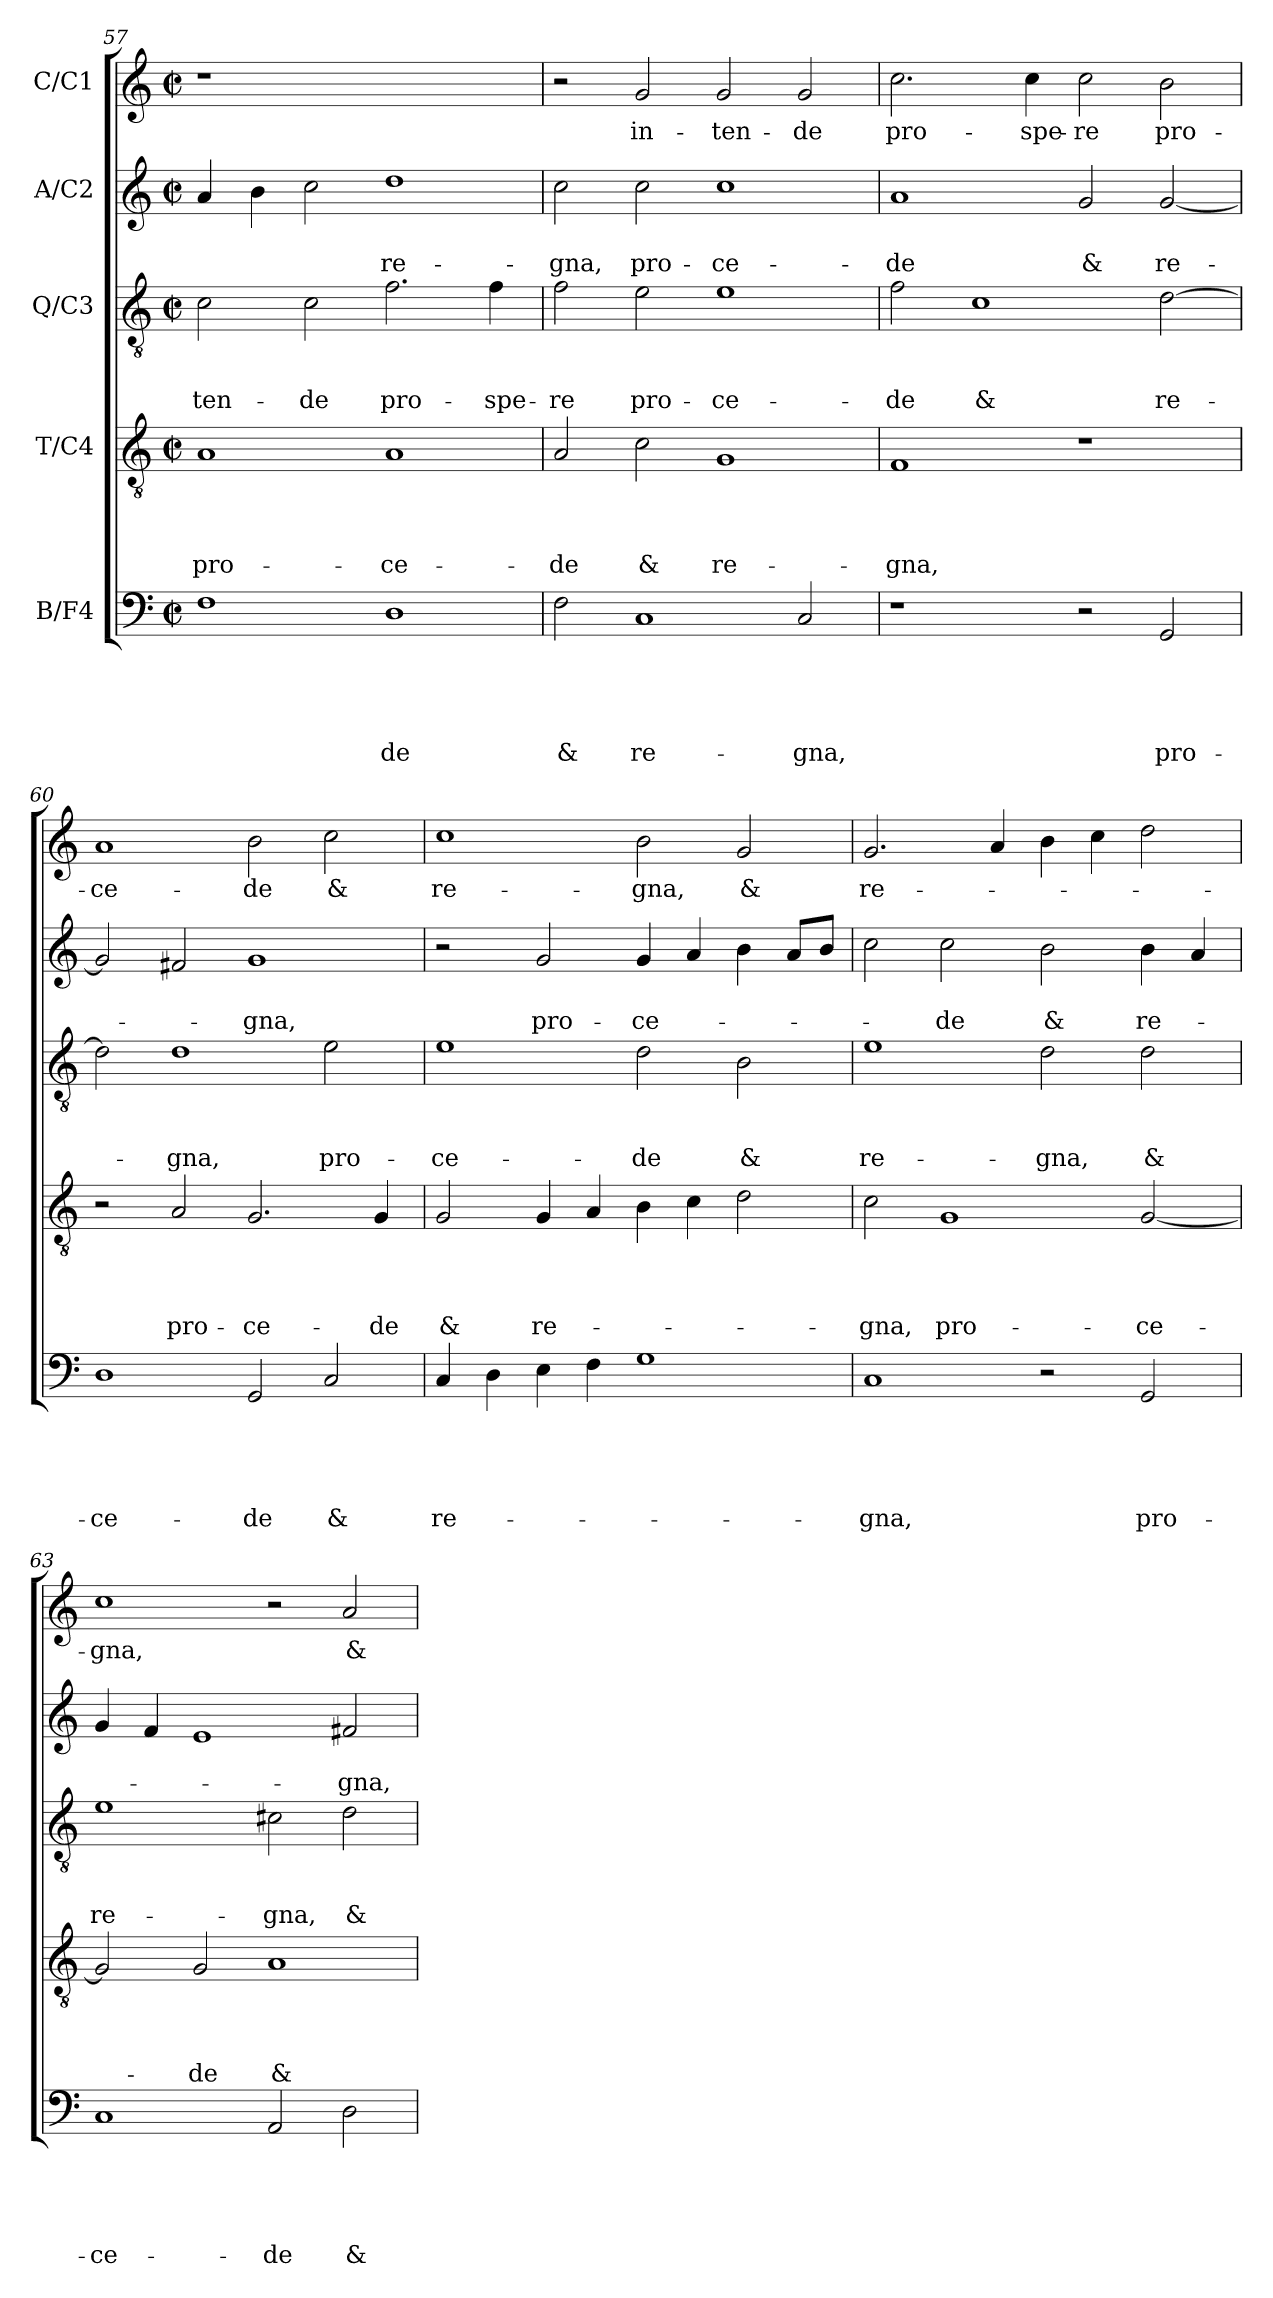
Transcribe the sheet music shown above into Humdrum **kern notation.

**kern	**text	**text	**text	**text	**text	**kern	**text	**text	**text	**text	**kern	**text	**text	**text	**kern	**text	**text	**kern	**text
*part5	*part5	*part5	*part5	*part5	*part5	*part4	*part4	*part4	*part4	*part4	*part3	*part3	*part3	*part3	*part2	*part2	*part2	*part1	*part1
*staff5	*staff5	*staff5	*staff5	*staff5	*staff5	*staff4	*staff4	*staff4	*staff4	*staff4	*staff3	*staff3	*staff3	*staff3	*staff2	*staff2	*staff2	*staff1	*staff1
*I"B/F4	*	*	*	*	*	*I"T/C4	*	*	*	*	*I"Q/C3	*	*	*	*I"A/C2	*	*	*I"C/C1	*
*clefF4	*	*	*	*	*	*clefGv2	*	*	*	*	*clefGv2	*	*	*	*clefG2	*	*	*clefG2	*
*k[]	*	*	*	*	*	*k[]	*	*	*	*	*k[]	*	*	*	*k[]	*	*	*k[]	*
*C:	*	*	*	*	*	*C:	*	*	*	*	*C:	*	*	*	*C:	*	*	*C:	*
*M2/2	*	*	*	*	*	*M2/2	*	*	*	*	*M2/2	*	*	*	*M2/2	*	*	*M2/2	*
*met(c|)	*	*	*	*	*	*met(c|)	*	*	*	*	*met(c|)	*	*	*	*met(c|)	*	*	*met(c|)	*
=57	=57	=57	=57	=57	=57	=57	=57	=57	=57	=57	=57	=57	=57	=57	=57	=57	=57	=57	=57
!	!	!	!	!	!	!	!	!	!	!LO:LY:b	!	!	!	!LO:LY:b	!	!	!	!	!
1F	.	.	.	.	.	1A	.	.	.	pro-	2c\	.	.	-ten-	4a/	.	.	1r	.
.	.	.	.	.	.	.	.	.	.	.	.	.	.	.	4b\	.	.	.	.
!	!	!	!	!	!	!	!	!	!	!	!	!	!	!LO:LY:b	!	!	!	!	!
.	.	.	.	.	.	.	.	.	.	.	2c\	.	.	-de	2cc\	.	.	.	.
!	!	!	!	!	!LO:LY:b	!	!	!	!	!LO:LY:b	!	!	!	!LO:LY:b	!	!	!LO:LY:b	!	!
1D	.	.	.	.	-de	1A	.	.	.	-ce-	2.f\	.	.	pro-	1dd	.	re-	1ryy	.
!	!	!	!	!	!	!	!	!	!	!	!	!	!	!LO:LY:b	!	!	!	!	!
.	.	.	.	.	.	.	.	.	.	.	4f\	.	.	-spe-	.	.	.	.	.
=58	=58	=58	=58	=58	=58	=58	=58	=58	=58	=58	=58	=58	=58	=58	=58	=58	=58	=58	=58
!	!	!	!	!	!LO:LY:b	!	!	!	!	!LO:LY:b	!	!	!	!LO:LY:b	!	!	!LO:LY:b	!	!
2F\	.	.	.	.	&	2A/	.	.	.	-de	2f\	.	.	-re	2cc\	.	-gna,	2r	.
!	!	!	!	!	!LO:LY:b	!	!	!	!	!LO:LY:b	!	!	!	!LO:LY:b	!	!	!LO:LY:b	!	!LO:LY:b
1C	.	.	.	.	re-	2c\	.	.	.	&	2e\	.	.	pro-	2cc\	.	pro-	2g/	in-
!	!	!	!	!	!	!	!	!	!	!LO:LY:b	!	!	!	!LO:LY:b	!	!	!LO:LY:b	!	!LO:LY:b
.	.	.	.	.	.	1G	.	.	.	re-	1e	.	.	-ce-	1cc	.	-ce-	2g/	-ten-
!	!	!	!	!	!LO:LY:b	!	!	!	!	!	!	!	!	!	!	!	!	!	!LO:LY:b
2C/	.	.	.	.	-gna,	.	.	.	.	.	.	.	.	.	.	.	.	2g/	-de
=59	=59	=59	=59	=59	=59	=59	=59	=59	=59	=59	=59	=59	=59	=59	=59	=59	=59	=59	=59
!	!	!	!	!	!	!	!	!	!	!LO:LY:b	!	!	!	!LO:LY:b	!	!	!LO:LY:b	!	!LO:LY:b
1r	.	.	.	.	.	1F	.	.	.	-gna,	2f\	.	.	-de	1a	.	-de	2.cc\	pro-
!	!	!	!	!	!	!	!	!	!	!	!	!	!	!LO:LY:b	!	!	!	!	!
.	.	.	.	.	.	.	.	.	.	.	1c	.	.	&	.	.	.	.	.
!	!	!	!	!	!	!	!	!	!	!	!	!	!	!	!	!	!	!	!LO:LY:b
.	.	.	.	.	.	.	.	.	.	.	.	.	.	.	.	.	.	4cc\	-spe-
!	!	!	!	!	!	!	!	!	!	!	!	!	!	!	!	!	!LO:LY:b	!	!LO:LY:b
2r	.	.	.	.	.	1r	.	.	.	.	.	.	.	.	2g/	.	&	2cc\	-re
!	!	!	!	!	!LO:LY:b	!	!	!	!	!	!	!	!	!LO:LY:b	!	!	!LO:LY:b	!	!LO:LY:b
2GG/	.	.	.	.	pro-	.	.	.	.	.	[2d\	.	.	re-	[2g/	.	re-	2b\	pro-
=60	=60	=60	=60	=60	=60	=60	=60	=60	=60	=60	=60	=60	=60	=60	=60	=60	=60	=60	=60
!	!	!	!	!	!LO:LY:b	!	!	!	!	!	!	!	!	!	!	!	!	!	!LO:LY:b
1D	.	.	.	.	-ce-	2r	.	.	.	.	2d\]	.	.	.	2g/]	.	.	1a	-ce-
!	!	!	!	!	!	!	!	!	!	!LO:LY:b	!	!	!	!LO:LY:b	!	!	!	!	!
.	.	.	.	.	.	2A/	.	.	.	pro-	1d	.	.	-gna,	2f#X/	.	.	.	.
!	!	!	!	!	!LO:LY:b	!	!	!	!	!LO:LY:b	!	!	!	!	!	!	!LO:LY:b	!	!LO:LY:b
2GG/	.	.	.	.	-de	2.G/	.	.	.	-ce-	.	.	.	.	1g	.	-gna,	2b\	-de
!	!	!	!	!	!LO:LY:b	!	!	!	!	!	!	!	!	!LO:LY:b	!	!	!	!	!LO:LY:b
2C/	.	.	.	.	&	.	.	.	.	.	2e\	.	.	pro-	.	.	.	2cc\	&
!	!	!	!	!	!	!	!	!	!	!LO:LY:b	!	!	!	!	!	!	!	!	!
.	.	.	.	.	.	4G/	.	.	.	-de	.	.	.	.	.	.	.	.	.
!!LO:PB:g=z
=61	=61	=61	=61	=61	=61	=61	=61	=61	=61	=61	=61	=61	=61	=61	=61	=61	=61	=61	=61
!	!	!	!	!	!LO:LY:b	!	!	!	!	!LO:LY:b	!	!	!	!LO:LY:b	!	!	!	!	!LO:LY:b
4C/	.	.	.	.	re-	2G/	.	.	.	&	1e	.	.	-ce-	2r	.	.	1cc	re-
4D\	.	.	.	.	.	.	.	.	.	.	.	.	.	.	.	.	.	.	.
!	!	!	!	!	!	!	!	!	!	!LO:LY:b	!	!	!	!	!	!	!LO:LY:b	!	!
4E\	.	.	.	.	.	4G/	.	.	.	re-	.	.	.	.	2g/	.	pro-	.	.
4F\	.	.	.	.	.	4A/	.	.	.	.	.	.	.	.	.	.	.	.	.
!	!	!	!	!	!	!	!	!	!	!	!	!	!	!LO:LY:b	!	!	!LO:LY:b	!	!LO:LY:b
1G	.	.	.	.	.	4B\	.	.	.	.	2d\	.	.	-de	4g/	.	-ce-	2b\	-gna,
.	.	.	.	.	.	4c\	.	.	.	.	.	.	.	.	4a/	.	.	.	.
!	!	!	!	!	!	!	!	!	!	!	!	!	!	!LO:LY:b	!	!	!	!	!LO:LY:b
.	.	.	.	.	.	2d\	.	.	.	.	2B\	.	.	&	4b\	.	.	2g/	&
.	.	.	.	.	.	.	.	.	.	.	.	.	.	.	8a/L	.	.	.	.
.	.	.	.	.	.	.	.	.	.	.	.	.	.	.	8b/J	.	.	.	.
=62	=62	=62	=62	=62	=62	=62	=62	=62	=62	=62	=62	=62	=62	=62	=62	=62	=62	=62	=62
!	!	!	!	!	!LO:LY:b	!	!	!	!	!LO:LY:b	!	!	!	!LO:LY:b	!	!	!	!	!LO:LY:b
1C	.	.	.	.	-gna,	2c\	.	.	.	-gna,	1e	.	.	re-	2cc\	.	.	2.g/	re-
!	!	!	!	!	!	!	!	!	!	!LO:LY:b	!	!	!	!	!	!	!LO:LY:b	!	!
.	.	.	.	.	.	1G	.	.	.	pro-	.	.	.	.	2cc\	.	-de	.	.
.	.	.	.	.	.	.	.	.	.	.	.	.	.	.	.	.	.	4a/	.
!	!	!	!	!	!	!	!	!	!	!	!	!	!	!LO:LY:b	!	!	!LO:LY:b	!	!
2r	.	.	.	.	.	.	.	.	.	.	2d\	.	.	-gna,	2b\	.	&	4b\	.
.	.	.	.	.	.	.	.	.	.	.	.	.	.	.	.	.	.	4cc\	.
!	!	!	!	!	!LO:LY:b	!	!	!	!	!LO:LY:b	!	!	!	!LO:LY:b	!	!	!LO:LY:b	!	!
2GG/	.	.	.	.	pro-	[2G/	.	.	.	-ce-	2d\	.	.	&	4b\	.	re-	2dd\	.
.	.	.	.	.	.	.	.	.	.	.	.	.	.	.	4a/	.	.	.	.
=63	=63	=63	=63	=63	=63	=63	=63	=63	=63	=63	=63	=63	=63	=63	=63	=63	=63	=63	=63
!	!	!	!	!	!LO:LY:b	!	!	!	!	!	!	!	!	!LO:LY:b	!	!	!	!	!LO:LY:b
1C	.	.	.	.	-ce-	2G/]	.	.	.	.	1e	.	.	re-	4g/	.	.	1cc	-gna,
.	.	.	.	.	.	.	.	.	.	.	.	.	.	.	4f/	.	.	.	.
!	!	!	!	!	!	!	!	!	!	!LO:LY:b	!	!	!	!	!	!	!	!	!
.	.	.	.	.	.	2G/	.	.	.	-de	.	.	.	.	1e	.	.	.	.
!	!	!	!	!	!LO:LY:b	!	!	!	!	!LO:LY:b	!	!	!	!LO:LY:b	!	!	!	!	!
2AA/	.	.	.	.	-de	1A	.	.	.	&	2c#X\	.	.	-gna,	.	.	.	2r	.
!	!	!	!	!	!LO:LY:b	!	!	!	!	!	!	!	!	!LO:LY:b	!	!	!LO:LY:b	!	!LO:LY:b
2D\	.	.	.	.	&	.	.	.	.	.	2d\	.	.	&	2f#X/	.	-gna,	2a/	&
=	=	=	=	=	=	=	=	=	=	=	=	=	=	=	=	=	=	=	=
*-	*-	*-	*-	*-	*-	*-	*-	*-	*-	*-	*-	*-	*-	*-	*-	*-	*-	*-	*-
